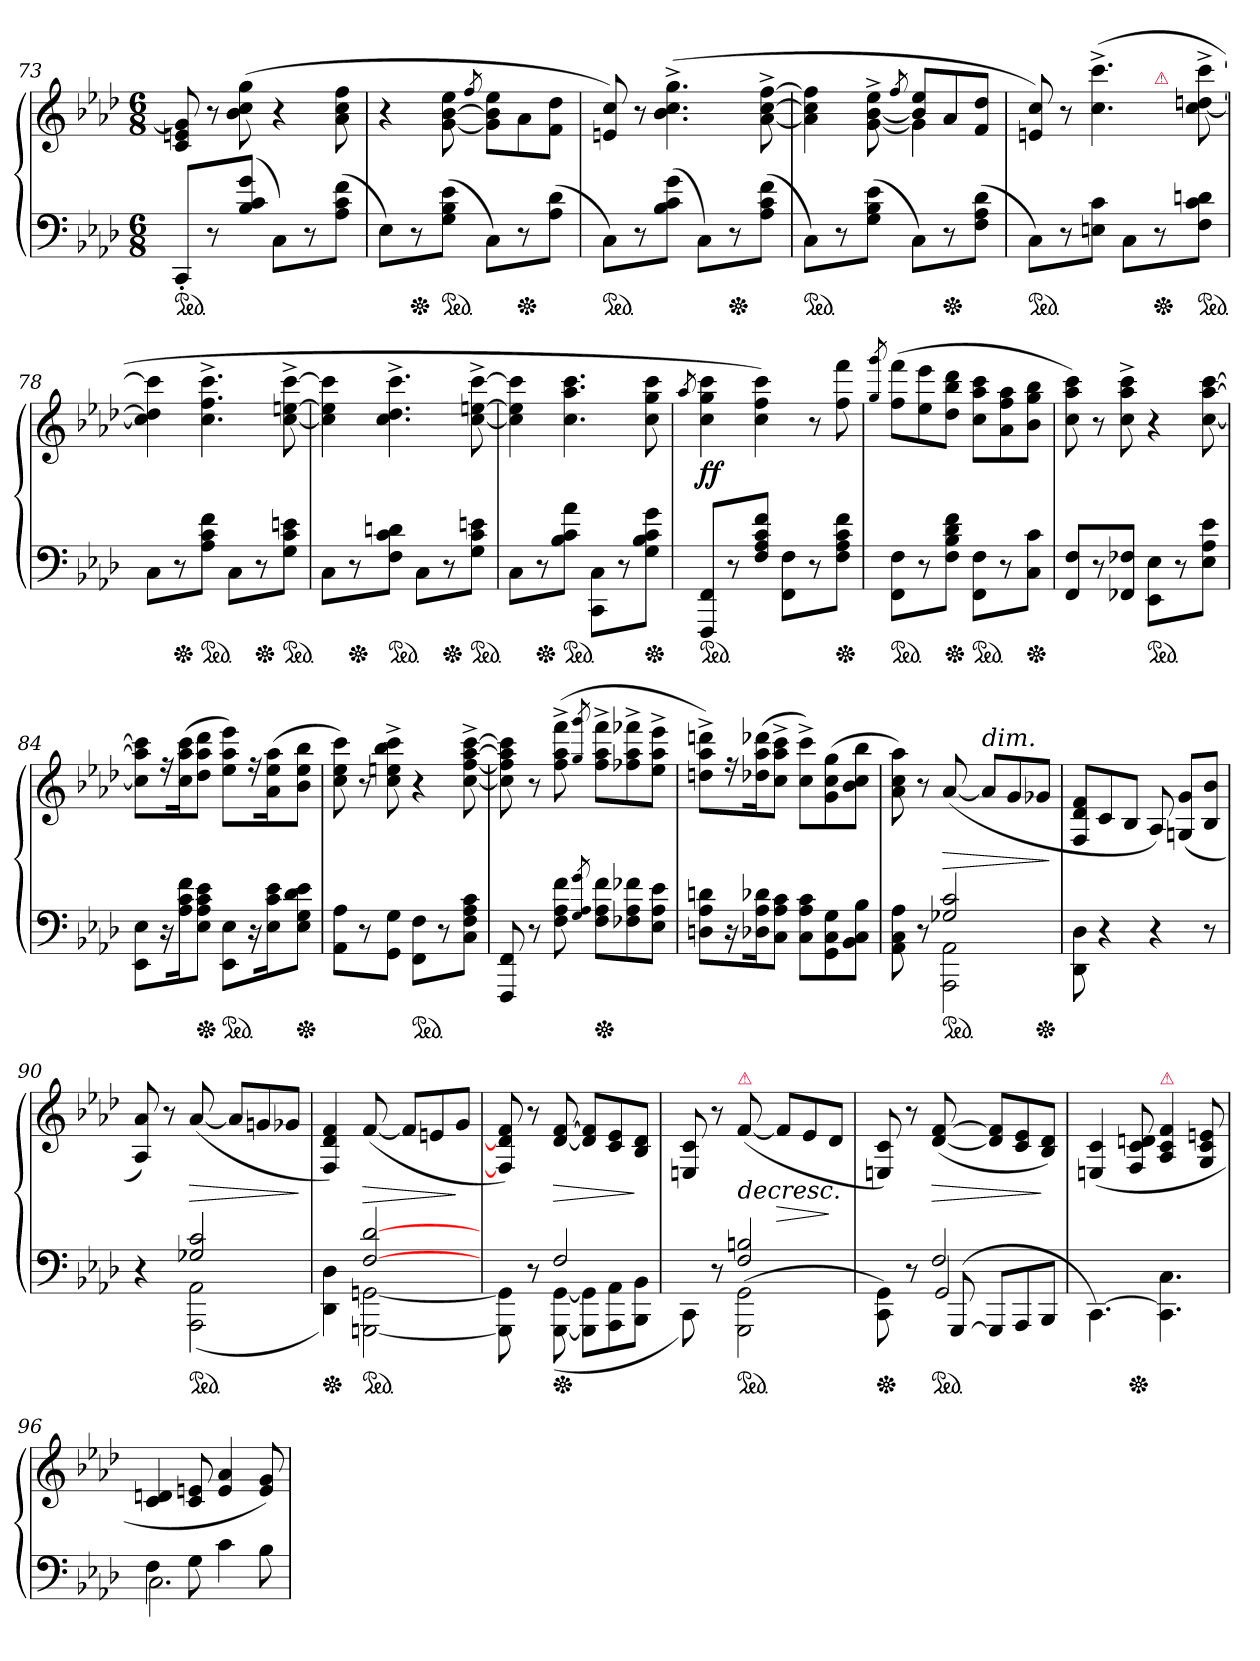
**kern	**kern	**dynam
*part1	*part1	*part1
*staff2	*staff1	*staff1/2
*clefF4	*clefG2	*
*k[b-e-a-d-]	*k[b-e-a-d-]	*
*M6/8	*M6/8	*
*ped	*	*
=73	=73	=73
8CC'/L	8c 8en 8g]	.
8r	8r	.
(>8B-\ 8c\ 8g\J	(>8b- 8cc 8gg	.
8CL)	4r	.
8r	.	.
(>8A- 8c 8fJ	8a- 8cc 8ff	.
=74	=74	=74
8E-L)	4r	.
*Xped	*	*
8r	.	.
*ped	*	*
(>8G 8B- 8e-J	[8g [8b- 8ee-	.
.	8qff/	.
8CL)	8g]\ 8b-]\ 8ee-\L	.
*Xped	*	*
8r	8a-	.
(>8A- 8d-J	8f 8dd-J	.
=75	=75	=75
*ped	*	*
8CL)	8en/ 8cc/)	.
8r	8r	.
(>8B- 8c 8gJ	(>4.b-^> 4.cc^> 4.gg^>	.
8CL)	.	.
*Xped	*	*
8r	.	.
(>8A- 8c 8fJ	[8a-^> [8cc^> [8ff^>	.
=76	=76	=76
*	*^	*
*ped	*	*	*
8CL)	4.ryy	4a-]\ 4cc]\ 4ff]\	.
8r	.	.	.
(>8G 8B- 8e-J	.	[>8g^>\ [8b-^>\ 8ee-^>\	.
.	.	8qff/	.
8CL)	4g\]	8b-]/ 8ee-/L	.
*Xped	*	*	*
8r	.	8a-	.
(8F 8A- 8d-J	8ryy	8f 8dd-J	.
=77	=77	=77	=77
*ped	*	*	*
8CL)	8en/ 8cc/)	2ryy	.
8r	8r	.	.
8En 8cJ	(>4.cc^< 4.ccc^<	.	.
8CL	.	.	.
!	!	!LO:TX:a:color=crimson:t=⚠	!
*Xped	*	*	*
8r	.	4ryy	.
*ped	*	*	*
8F 8c 8dnJ	[8cc^< [8ddn^< [8ccc^<	.	.
*	*v	*v	*
=78	=78	=78
8CL	4cc] 4ddn] 4ccc]	.
*Xped	*	*
8r	.	.
*ped	*	*
8A- 8c 8fJ	4.cc^< 4.ff^< 4.ccc^<	.
8CL	.	.
*Xped	*	*
8r	.	.
*ped	*	*
8G 8c 8enJ	[8cc^< [8een^< [8ccc^<	.
=79	=79	=79
8CL	4cc] 4een] 4ccc]	.
*Xped	*	*
8r	.	.
*ped	*	*
8F 8c 8dnJ	4.cc^< 4.dd-^< 4.ccc^<	.
8CL	.	.
*Xped	*	*
8r	.	.
*ped	*	*
8G 8c 8enJ	[8cc^< [8een^< [8ccc^<	.
=80	=80	=80
8CL	4cc] 4een] 4ccc]	.
*Xped	*	*
8r	.	.
*ped	*	*
8B- 8c 8a-J	4.cc 4.aa- 4.ccc	.
8CC 8CL	.	.
8r	.	.
*Xped	*	*
8G 8B- 8c 8gJ	8cc 8gg 8ccc	.
=81	=81	=81
.	8qaa-/	.
*ped	*	*
8FFF/ 8FF/L	4cc 4gg 4ccc	ff
8r	.	.
8F\ 8A-\ 8c\ 8f\J	4cc 4ff 4ccc)	.
8FF 8FL	.	.
8r	8r	.
*Xped	*	*
8F 8A- 8c 8fJ	8ff 8fff	.
=82	=82	=82
.	8qgg/ 8qggg/	.
*ped	*	*
8FF 8FL	(>8ff 8fffL	.
8r	8ee- 8eee-	.
*Xped	*	*
8F 8B- 8d- 8fJ	8dd- 8bb- 8ddd-J	.
*ped	*	*
8FF 8FL	8cc 8aa- 8cccL	.
8r	8a- 8ff 8aa-	.
*Xped	*	*
8C 8cJ	8b- 8gg 8bb-J	.
=83	=83	=83
8FF/ 8F/L	8cc 8aa- 8ccc)	.
8r	8r	.
8FF-X 8F-XJ	8cc^< 8aa-^< 8ccc^<	.
*ped	*	*
8EE- 8E-L	4r	.
8r	.	.
8E- 8A- 8e-J	[8cc [8aa- [8ccc	.
=84	=84	=84
8EE- 8E-L	8cc] 8aa-] 8ccc]L	.
16r	16r	.
16A- 16c 16fK	(>16cc 16aa- 16cccK	.
*Xped	*	*
8E- 8A- 8c 8e-J	8dd- 8aa- 8ddd-J	.
*ped	*	*
8EE- 8E-L	8ee- 8aa- 8eee-L)	.
16r	16r	.
16E- 16c 16e-K	(>16a- 16ee- 16aa-K	.
*Xped	*	*
8E- 8G 8d- 8e-J	8b- 8ee- 8bb-J	.
=85	=85	=85
8AA- 8A-L	8cc 8ee- 8ccc)	.
8r	8r	.
8GG 8GJ	8cc^< 8een^< 8bb-^< 8ccc^<	.
*ped	*	*
8FF 8FL	4r	.
8r	.	.
8C 8F 8A- 8cJ	[8cc^< [8ff^< [8aa-^< [8ccc^<	.
=86	=86	=86
8FFF 8FF	8cc] 8ff] 8aa-] 8ccc]	.
8r	8r	.
8F 8A- 8f	(>8ff^< 8aa-^< 8fff^<	.
8qG/ 8qA-/ 8qg/	8qgg/ 8qggg/	.
*Xped	*	*
8F 8A- 8fL	8ff^< 8aa-^< 8fff^<L	.
8F-X 8A- 8f-X	8ff-X^< 8aa-^< 8fff-X^<	.
8E- 8A- 8e-J	8ee-^< 8aa-^< 8eee-^<J	.
=87	=87	=87
8Dn 8A- 8dnL	8ddn^< 8aa-^< 8dddn^<L)	.
16r	16r	.
16D-X 16A- 16d-XK	(>16dd-X 16aa- 16ddd-XK	.
8C 8A- 8cJ	8cc^< 8aa-^< 8ccc^<J	.
8C 8A- 8cL	8cc^< 8ccc^<L)	.
8GG 8C 8G	(>8g 8cc 8gg	.
8BB- 8C 8B-J	8b- 8cc 8bb-J	.
=88	=88	=88
*^	*	*
4ryy	8AA- 8C 8A-	8a- 8cc 8aa-)	.
.	8r	8r	.
*ped	*	*	*
2G-X 2c	2AAA- 2AA-	(>[8a-	>
!	!	!LO:TX:a:i:t=dim.	!
.	.	8a-L]	.
.	.	8g	.
*Xped	*	*	*
.	.	8g-XJ	.
*v	*v	*	*
.	.	]
=89	=89	=89
8DD-\ 8D-\	8F/ 8d-/ 8f/L	.
4r	8c	.
.	8B-J	.
4r	8A-)	.
.	(>8Gn 8gL	.
8r	8B-/ 8b-/J	.
=90	=90	=90
*^	*	*
4r	4ryy	8A-/ 8a-/)	.
.	.	8r	.
*ped	*	*	*
2G-X 2c	(<2AAA- 2AA-	(>[8a-	>
.	.	8a-L]	.
.	.	8gn	.
.	.	8g-XJ	.
*v	*v	*	*
.	.	]
=91	=91	=91
*^	*	*
*Xped	*	*	*
4DD-\ 4D-\)	4ryy	4F/ 4d-/ 4f/)	.
*ped	*	*	*
[>2F [>2d-	[2GGGn [2GGn	(>[8f	>
.	.	8fL]	.
.	.	8en	.
.	.	8gJ	]
=92	=92	=92	=92
4ryy	8GGG]\ 8GG]\	8F]/ 8d-]/ 8f/)	.
.	8r	8r	.
*Xped	*	*	*
2F	(>[8GGG\ [8GG\	[8d- [8f	>
.	8GGG]\ 8GG]\L	8d-] 8f]L	.
.	8AAA- 8AA-	8c 8e-	.
.	8BBB- 8BB-J	8B- 8d-J	]
=93	=93	=93	=93
4ryy	8CC\)	8En/ 8c/	.
.	8r	8r	.
!	!	!LO:TX:a:color=crimson:t=⚠	!
*ped	*	*	*
2F 2Bn	(<2GGG 2GG	(>[8f	>
.	.	8fL]	>
.	.	8e-	.
.	.	8d-J	]
=94	=94	=94	=94
*	*^	*	*
*Xped	*	*	*	*
4ryy	4ryy	8CC\ 8GG\)	8En/ 8c/)	.
.	.	8r	8r	.
*ped	*	*	*	*
2F	2GG/	(>[8GGG	(>[8d- [8f	>
.	.	8GGGL]	8d-] 8f]L	.
.	.	8AAA-	8c 8e-	.
.	.	8BBB-J	8B- 8d-J)	]
*v	*v	*v	*	*
=95	=95	=95
[4.CC\)	(>4En/ 4c/	.
*Xped	*	*
.	8F/ 8c/ 8dn/	.
!	!LO:TX:a:color=crimson:t=⚠	!
4.CC]\ 4.C\	4A-/ 4c/ 4f/	]
.	8G/ 8c/ 8en/	.
=96	=96	=96
*^	*	*
4F\	2.C	4c/ 4dn/	.
8G\	.	8c 8en	.
4c\	.	4e 4a-	.
8B-\	.	8e 8g)	.
*v	*v	*	*
=	=	=
*-	*-	*-
